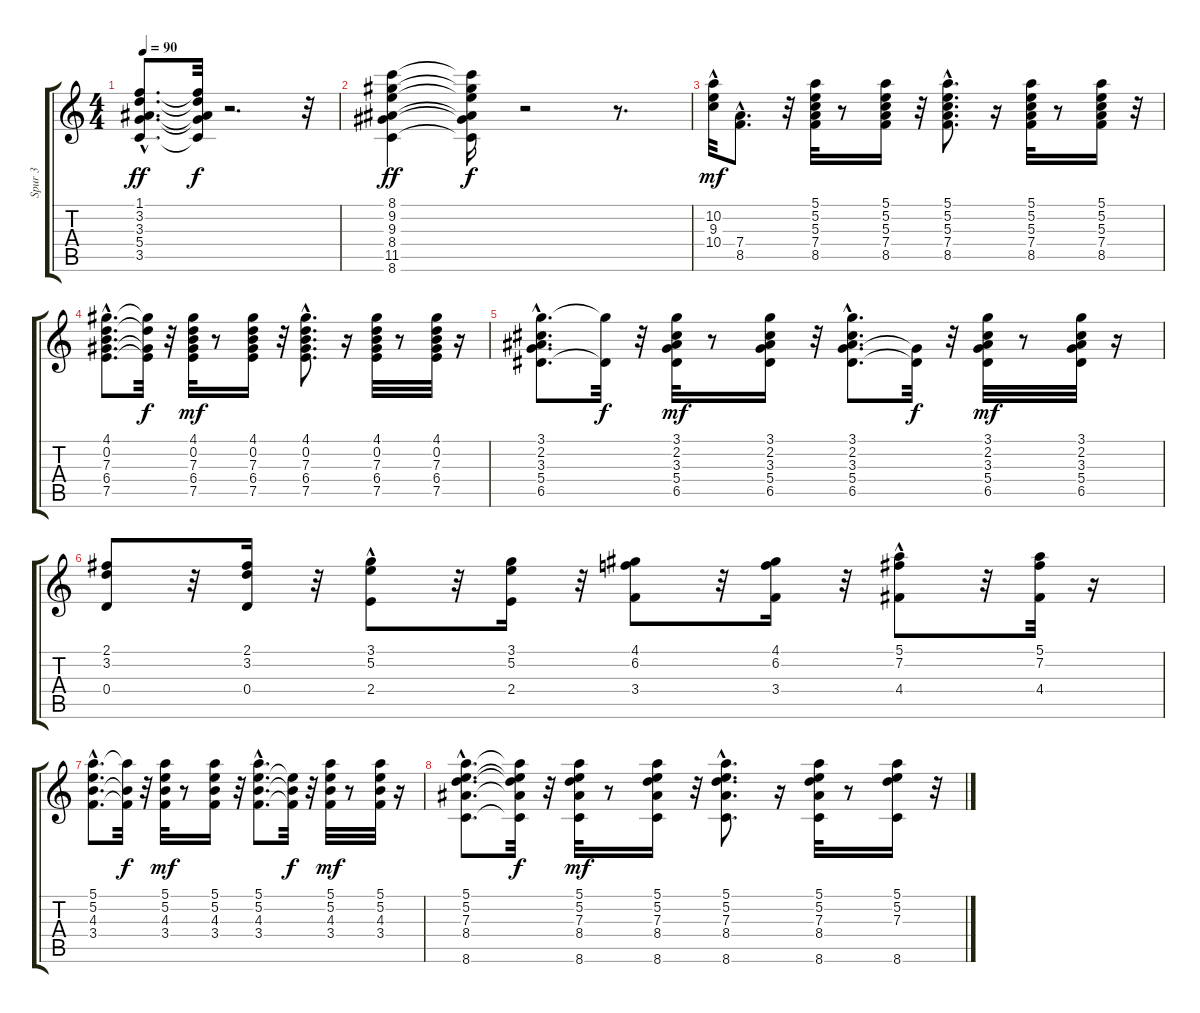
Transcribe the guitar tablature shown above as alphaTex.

\track ("Spur 3" "Spur 3") {instrument acousticguitarsteel}
\staff {score tabs}
\tuning (E4 B3 G3 D3 A2 E2) {hide}
\ts (4 4)
\tempo 90
\clef g2
\ks c
(1.1{hac} 3.2{hac} 3.3{hac} 5.4{hac} 3.5{hac}).8{d dy ff} (1.1{t} 3.2{t} 3.3{t} 5.4{t} 3.5{t}).32{dy f} r.2{d} r.32 |
(8.1 9.2 9.3 8.4 11.5 8.6).4{dy ff} (8.1{t} 9.2{t} 9.3{t} 8.4{t} 11.5{t} 8.6{t}).16{dy f} r.2 r.8{d} |
(10.2{hac} 9.3{hac} 10.4{hac}).32{dy mf} (7.4{hac} 8.5{hac}).8{d} r.32 (5.1 5.2 5.3 7.4 8.5).32 r.8 (5.1 5.2 5.3 7.4 8.5).16 r.32 (5.1 5.2 5.3 7.4{hac} 8.5{hac}).8{d} r.16 (5.1 5.2 5.3 7.4 8.5).32 r.8 (5.1 5.2 5.3 7.4 8.5).16 r.32 |
(4.1{hac} 0.2{hac} 7.3{hac} 6.4{hac} 7.5{hac}).8{d} (4.1{t} 7.3{t} 6.4{t} 7.5{t}).32{dy f} r.32 (4.1 0.2 7.3 6.4 7.5).32{dy mf} r.8 (4.1 0.2 7.3 6.4 7.5).16 r.32 (4.1{hac} 0.2{hac} 7.3{hac} 6.4{hac} 7.5{hac}).8{d} r.16 (4.1 0.2 7.3 6.4 7.5).32 r.8 (4.1 0.2 7.3 6.4 7.5).32 r.16 |
(3.1{hac} 2.2{hac} 3.3{hac} 5.4{hac} 6.5{hac}).8{d} (3.1{t} 6.5{t}).32{dy f} r.32 (3.1 2.2 3.3 5.4 6.5).32{dy mf} r.8 (3.1 2.2 3.3 5.4 6.5).16 r.32 (3.1{hac} 2.2{hac} 3.3{hac} 5.4{hac} 6.5{hac}).8{d} (5.4{t} 6.5{t}).32{dy f} r.32 (3.1 2.2 3.3 5.4 6.5).32{dy mf} r.8 (3.1 2.2 3.3 5.4 6.5).32 r.16 |
(2.1 3.2 0.4).8 r.32 (2.1 3.2 0.4).16 r.32 (3.1 5.2{hac} 2.4).8 r.32 (3.1 5.2 2.4).16 r.32 (4.1 6.2 3.4).8 r.32 (4.1 6.2 3.4).16 r.32 (5.1 7.2{hac} 4.4{hac}).8 r.32 (5.1 7.2 4.4).32 r.16 |
(5.1{hac} 5.2{hac} 4.3{hac} 3.4{hac}).8{d} (5.1{t} 4.3{t} 3.4{t}).32{dy f} r.32 (5.1 5.2 4.3 3.4).32{dy mf} r.8 (5.1 5.2 4.3 3.4).16 r.32 (5.1{hac} 5.2{hac} 4.3{hac} 3.4{hac}).8{d} (5.2{t} 4.3{t} 3.4{t}).32{dy f} r.32 (5.1 5.2 4.3 3.4).32{dy mf} r.8 (5.1 5.2 4.3 3.4).32 r.16 |
(5.1{hac} 5.2{hac} 7.3{hac} 8.4{hac} 8.6{hac}).8{d} (5.1{t} 5.2{t} 7.3{t} 8.4{t} 8.6{t}).32{dy f} r.32 (5.1 5.2 7.3 8.4 8.6).32{dy mf} r.8 (5.1 5.2 7.3 8.4 8.6).16 r.32 (5.1 5.2 7.3 8.4{hac} 8.6{hac}).8{d} r.16 (5.1 5.2 7.3 8.4 8.6).32 r.8 (5.1 5.2 7.3 8.6).16 r.32
